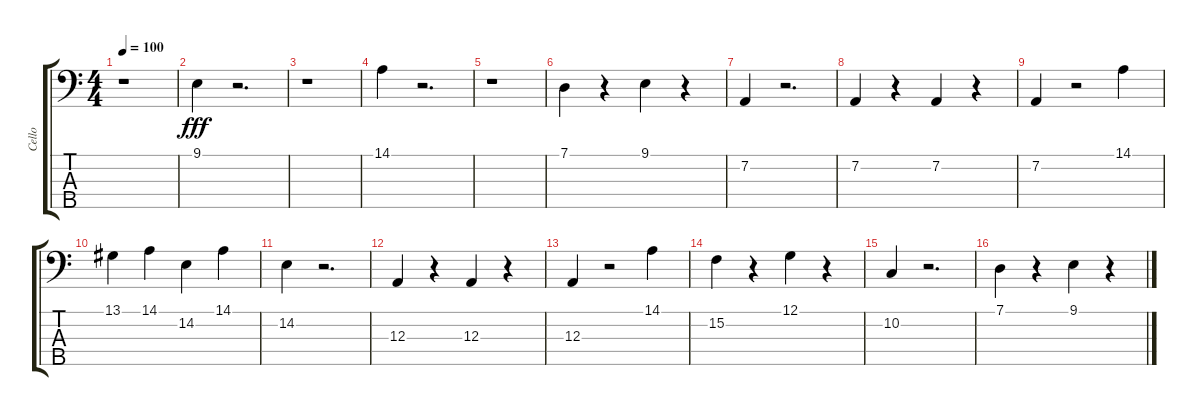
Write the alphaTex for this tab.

\track ("Cello" "Cello") {instrument stringensemble1}
\staff {score tabs}
\tuning (G2 D2 A1 E1 B0) {hide}
\ts (4 4)
\tempo 100
\clef f4
\ks c
r.1{dy fff} |
9.1.4 r.2{d} |
r.1 |
14.1.4 r.2{d} |
r.1 |
7.1.4 r.4 9.1.4 r.4 |
7.2.4 r.2{d} |
7.2.4 r.4 7.2.4 r.4 |
7.2.4 r.2 14.1.4 |
13.1.4 14.1.4 14.2.4 14.1.4 |
14.2.4 r.2{d} |
12.3.4 r.4 12.3.4 r.4 |
12.3.4 r.2 14.1.4 |
15.2.4 r.4 12.1.4 r.4 |
10.2.4 r.2{d} |
7.1.4 r.4 9.1.4 r.4
